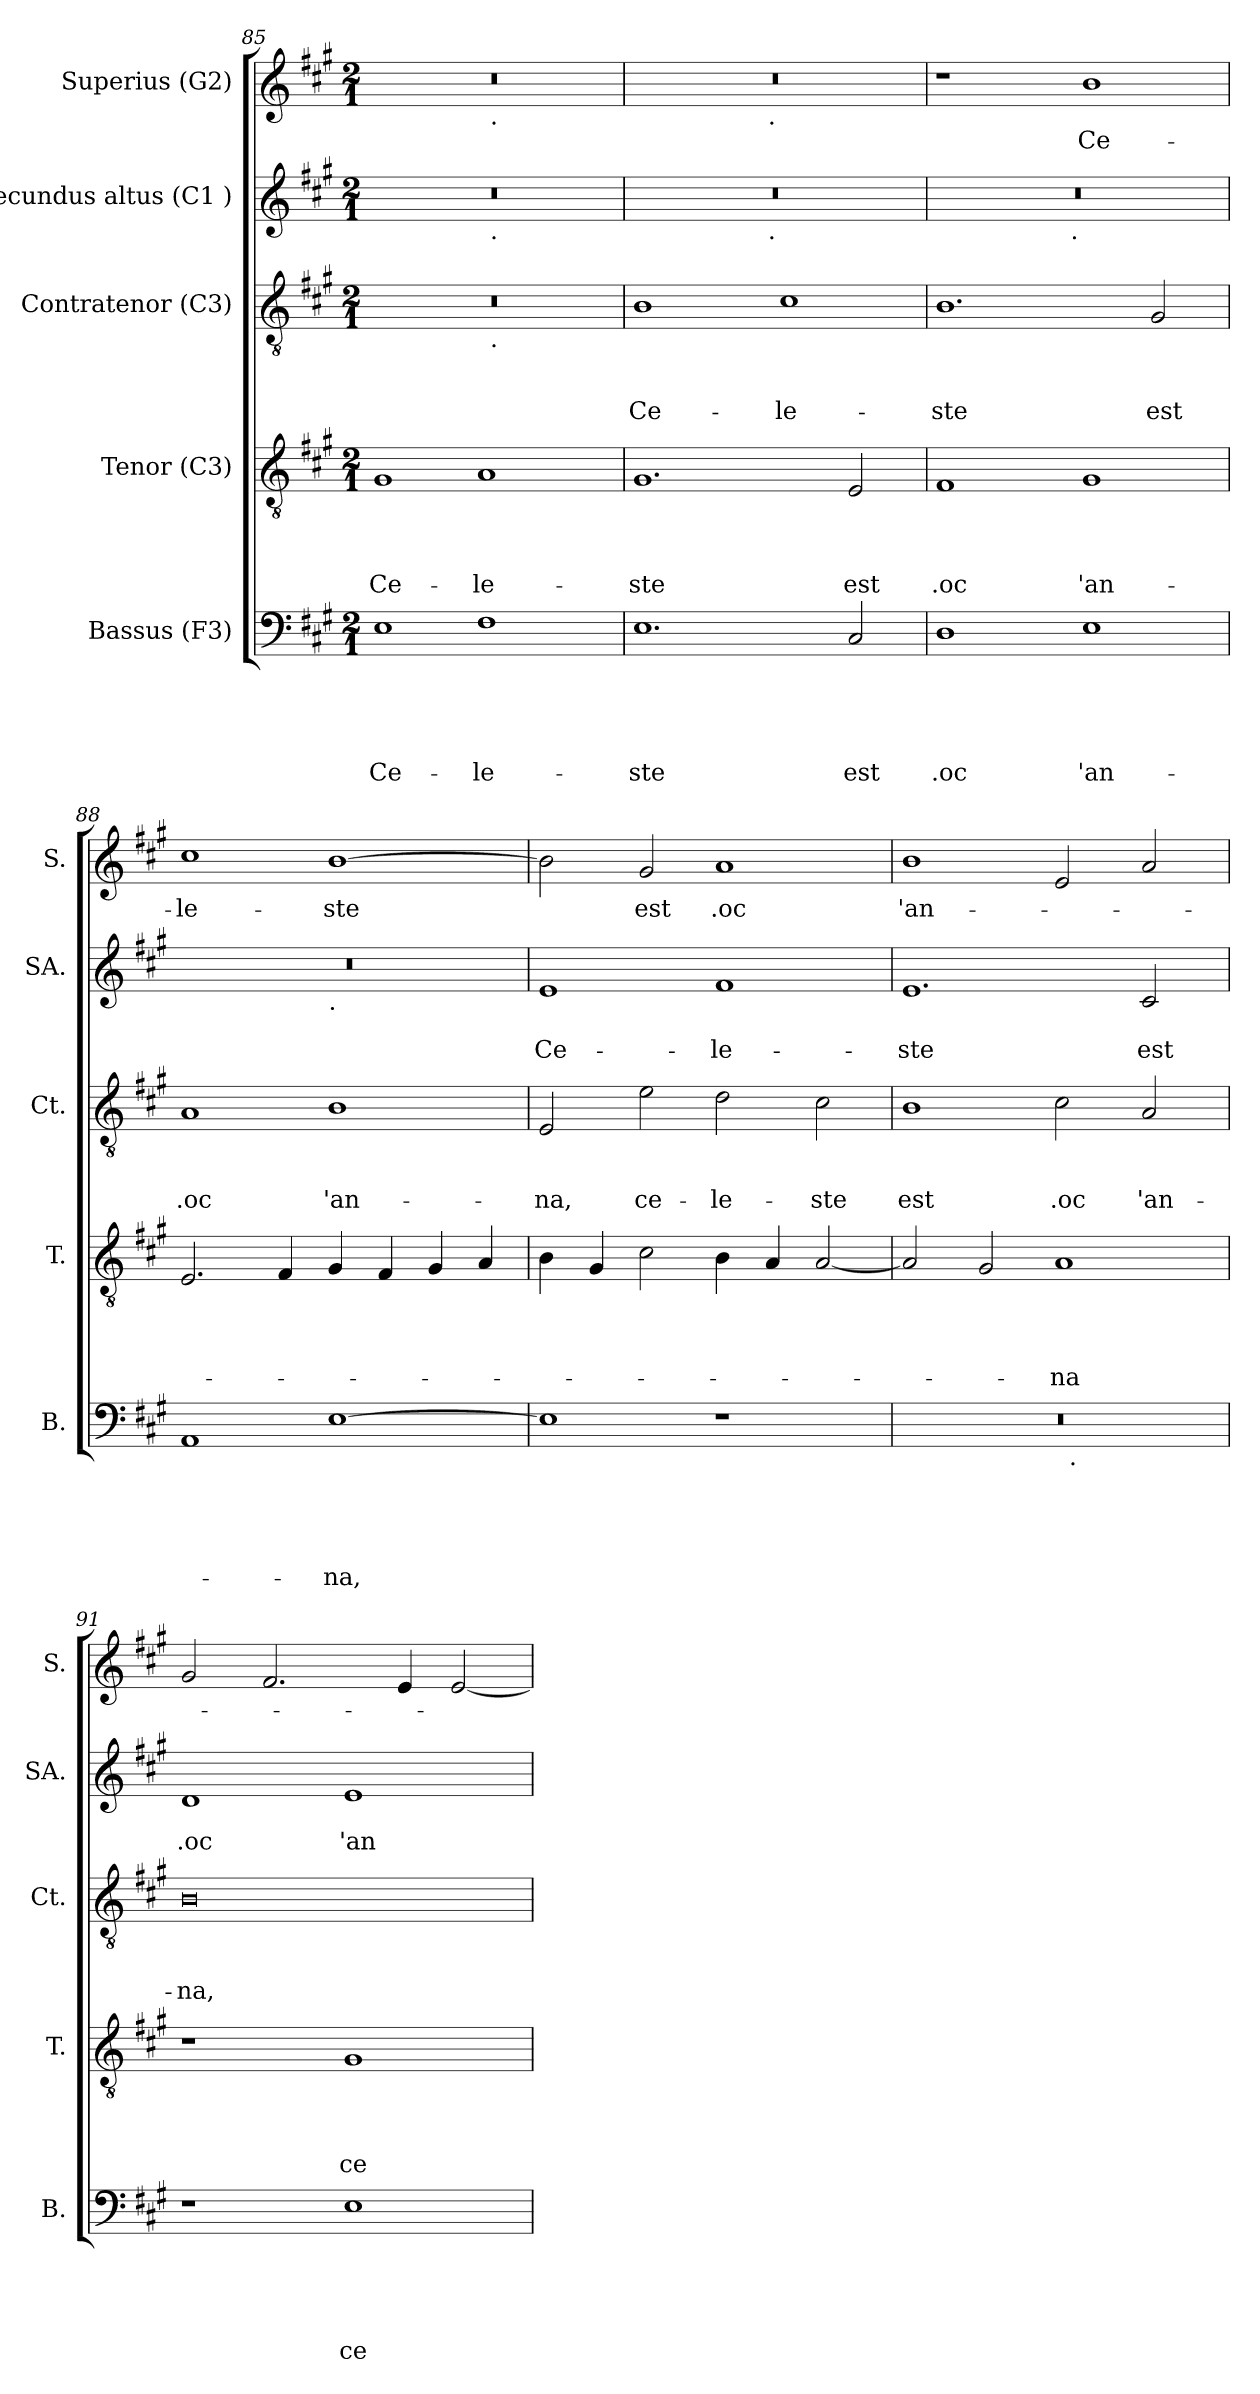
**kern	**text	**text	**text	**text	**text	**kern	**text	**text	**text	**text	**kern	**text	**text	**text	**kern	**text	**text	**kern	**text
*part5	*part5	*part5	*part5	*part5	*part5	*part4	*part4	*part4	*part4	*part4	*part3	*part3	*part3	*part3	*part2	*part2	*part2	*part1	*part1
*staff5	*staff5	*staff5	*staff5	*staff5	*staff5	*staff4	*staff4	*staff4	*staff4	*staff4	*staff3	*staff3	*staff3	*staff3	*staff2	*staff2	*staff2	*staff1	*staff1
*I"Bassus (F3)	*	*	*	*	*	*I"Tenor (C3)	*	*	*	*	*I"Contratenor (C3)	*	*	*	*I"Secundus altus (C1 )	*	*	*I"Superius (G2)	*
*I'B.	*	*	*	*	*	*I'T.	*	*	*	*	*I'Ct.	*	*	*	*I'SA.	*	*	*I'S.	*
!!LO:PB:g=z
*clefF4	*	*	*	*	*	*clefGv2	*	*	*	*	*clefGv2	*	*	*	*clefG2	*	*	*clefG2	*
*k[f#c#g#]	*	*	*	*	*	*k[f#c#g#]	*	*	*	*	*k[f#c#g#]	*	*	*	*k[f#c#g#]	*	*	*k[f#c#g#]	*
*A:	*	*	*	*	*	*A:	*	*	*	*	*A:	*	*	*	*A:	*	*	*A:	*
*M2/1	*	*	*	*	*	*M2/1	*	*	*	*	*M2/1	*	*	*	*M2/1	*	*	*M2/1	*
=85	=85	=85	=85	=85	=85	=85	=85	=85	=85	=85	=85	=85	=85	=85	=85	=85	=85	=85	=85
!	!	!	!	!	!LO:LY:b	!	!	!	!	!LO:LY:b	!	!	!	!	!	!	!	!	!
*	*	*	*	*	*	*	*	*	*	*	*^	*	*	*	*^	*	*	*^	*
1E	.	.	.	.	Ce-	1G#	.	.	.	Ce-	0r	1ryy	.	.	.	0r	1ryy	.	.	0r	1ryy	.
!	!	!	!	!	!LO:LY:b	!	!	!	!	!LO:LY:b	!	!	!	!	!	!	!	!	!	!	!	!
1F#	.	.	.	.	-le-	1A	.	.	.	-le-	.	32ryy	.	.	.	.	32ryy	.	.	.	32ryy	.
!	!	!	!	!	!	!	!	!	!	!	!	!	!	!	!	!	!	!	!	!	!LO:TX:b:t=.	!
!	!	!	!	!	!	!	!	!	!	!	!	!	!	!	!	!	!LO:TX:b:t=.	!	!	!	!	!
!	!	!	!	!	!	!	!	!	!	!	!	!LO:TX:b:t=.	!	!	!	!	!	!	!	!	!	!
.	.	.	.	.	.	.	.	.	.	.	.	2ryy	.	.	.	.	2ryy	.	.	.	2ryy	.
.	.	.	.	.	.	.	.	.	.	.	.	4...ryy	.	.	.	.	4...ryy	.	.	.	4...ryy	.
=86	=86	=86	=86	=86	=86	=86	=86	=86	=86	=86	=86	=86	=86	=86	=86	=86	=86	=86	=86	=86	=86	=86
!	!	!	!	!	!LO:LY:b	!	!	!	!	!LO:LY:b	!	!	!	!	!LO:LY:b	!	!	!	!	!	!	!
*	*	*	*	*	*	*	*	*	*	*	*v	*v	*	*	*	*	*	*	*	*	*	*
1.E	.	.	.	.	-ste	1.G#	.	.	.	-ste	1B	.	.	Ce-	0r	2ryy	.	.	0r	2ryy	.
.	.	.	.	.	.	.	.	.	.	.	.	.	.	.	.	4...ryy	.	.	.	4...ryy	.
!	!	!	!	!	!	!	!	!	!	!	!	!	!	!	!	!	!	!	!	!LO:TX:b:t=.	!
!	!	!	!	!	!	!	!	!	!	!	!	!	!	!	!	!LO:TX:b:t=.	!	!	!	!	!
.	.	.	.	.	.	.	.	.	.	.	.	.	.	.	.	1ryy	.	.	.	1ryy	.
!	!	!	!	!	!	!	!	!	!	!	!	!	!	!LO:LY:b	!	!	!	!	!	!	!
.	.	.	.	.	.	.	.	.	.	.	1c#	.	.	-le-	.	.	.	.	.	.	.
!	!	!	!	!	!LO:LY:b	!	!	!	!	!LO:LY:b	!	!	!	!	!	!	!	!	!	!	!
2C#/	.	.	.	.	est	2E/	.	.	.	est	.	.	.	.	.	.	.	.	.	.	.
.	.	.	.	.	.	.	.	.	.	.	.	.	.	.	.	32ryy	.	.	.	32ryy	.
=87	=87	=87	=87	=87	=87	=87	=87	=87	=87	=87	=87	=87	=87	=87	=87	=87	=87	=87	=87	=87	=87
!	!	!	!	!	!LO:LY:b	!	!	!	!	!LO:LY:b	!	!	!	!LO:LY:b	!	!	!	!	!	!	!
*	*	*	*	*	*	*	*	*	*	*	*	*	*	*	*	*	*	*	*v	*v	*
1D	.	.	.	.	.oc	1F#	.	.	.	.oc	1.B	.	.	-ste	0r	2ryy	.	.	1r	.
.	.	.	.	.	.	.	.	.	.	.	.	.	.	.	.	4...ryy	.	.	.	.
!	!	!	!	!	!	!	!	!	!	!	!	!	!	!	!	!LO:TX:b:t=.	!	!	!	!
.	.	.	.	.	.	.	.	.	.	.	.	.	.	.	.	1ryy	.	.	.	.
!	!	!	!	!	!LO:LY:b	!	!	!	!	!LO:LY:b	!	!	!	!	!	!	!	!	!	!LO:LY:b
1E	.	.	.	.	'an-	1G#	.	.	.	'an-	.	.	.	.	.	.	.	.	1b	Ce-
!	!	!	!	!	!	!	!	!	!	!	!	!	!	!LO:LY:b	!	!	!	!	!	!
.	.	.	.	.	.	.	.	.	.	.	2G#/	.	.	est	.	.	.	.	.	.
.	.	.	.	.	.	.	.	.	.	.	.	.	.	.	.	32ryy	.	.	.	.
=88	=88	=88	=88	=88	=88	=88	=88	=88	=88	=88	=88	=88	=88	=88	=88	=88	=88	=88	=88	=88
!	!	!	!	!	!	!	!	!	!	!	!	!	!	!LO:LY:b	!	!	!	!	!	!LO:LY:b
1AA	.	.	.	.	.	2.E/	.	.	.	.	1A	.	.	.oc	0r	1ryy	.	.	1cc#	-le-
.	.	.	.	.	.	4F#/	.	.	.	.	.	.	.	.	.	.	.	.	.	.
!	!	!	!	!	!	!	!	!	!	!	!	!	!	!	!	!LO:TX:b:t=.	!	!	!	!
!	!	!	!	!	!LO:LY:b	!	!	!	!	!	!	!	!	!LO:LY:b	!	!	!	!	!	!LO:LY:b
[>1E	.	.	.	.	-na,	4G#/	.	.	.	.	1B	.	.	'an-	.	1ryy	.	.	[>1b	-ste
.	.	.	.	.	.	4F#/	.	.	.	.	.	.	.	.	.	.	.	.	.	.
.	.	.	.	.	.	4G#/	.	.	.	.	.	.	.	.	.	.	.	.	.	.
.	.	.	.	.	.	4A/	.	.	.	.	.	.	.	.	.	.	.	.	.	.
=89	=89	=89	=89	=89	=89	=89	=89	=89	=89	=89	=89	=89	=89	=89	=89	=89	=89	=89	=89	=89
!	!	!	!	!	!	!	!	!	!	!	!	!	!	!LO:LY:b	!	!	!	!LO:LY:b	!	!
*	*	*	*	*	*	*	*	*	*	*	*	*	*	*	*v	*v	*	*	*	*
1E]	.	.	.	.	.	4B\	.	.	.	.	2E/	.	.	-na,	1e	.	Ce-	2b\]	.
.	.	.	.	.	.	4G#/	.	.	.	.	.	.	.	.	.	.	.	.	.
!	!	!	!	!	!	!	!	!	!	!	!	!	!	!LO:LY:b	!	!	!	!	!LO:LY:b
.	.	.	.	.	.	2c#\	.	.	.	.	2e\	.	.	ce-	.	.	.	2g#/	est
!	!	!	!	!	!	!	!	!	!	!	!	!	!	!LO:LY:b	!	!	!LO:LY:b	!	!LO:LY:b
1r	.	.	.	.	.	4B\	.	.	.	.	2d\	.	.	-le-	1f#	.	-le-	1a	.oc
.	.	.	.	.	.	4A/	.	.	.	.	.	.	.	.	.	.	.	.	.
!	!	!	!	!	!	!	!	!	!	!	!	!	!	!LO:LY:b	!	!	!	!	!
.	.	.	.	.	.	[<2A/	.	.	.	.	2c#\	.	.	-ste	.	.	.	.	.
!!LO:LB:g=z
=90	=90	=90	=90	=90	=90	=90	=90	=90	=90	=90	=90	=90	=90	=90	=90	=90	=90	=90	=90
!	!	!	!	!	!	!	!	!	!	!	!	!	!	!LO:LY:b	!	!	!LO:LY:b	!	!LO:LY:b
*^	*	*	*	*	*	*	*	*	*	*	*	*	*	*	*	*	*	*	*
0r	1ryy	.	.	.	.	.	2A/]	.	.	.	.	1B	.	.	est	1.e	.	-ste	1b	'an-
.	.	.	.	.	.	.	2G#/	.	.	.	.	.	.	.	.	.	.	.	.	.
!	!	!	!	!	!	!	!	!	!	!	!LO:LY:b	!	!	!	!LO:LY:b	!	!	!	!	!
.	32ryy	.	.	.	.	.	1A	.	.	.	-na	2c#\	.	.	.oc	.	.	.	2e/	.
!	!LO:TX:b:t=.	!	!	!	!	!	!	!	!	!	!	!	!	!	!	!	!	!	!	!
.	2ryy	.	.	.	.	.	.	.	.	.	.	.	.	.	.	.	.	.	.	.
!	!	!	!	!	!	!	!	!	!	!	!	!	!	!	!LO:LY:b	!	!	!LO:LY:b	!	!
.	.	.	.	.	.	.	.	.	.	.	.	2A/	.	.	'an-	2c#/	.	est	2a/	.
.	4...ryy	.	.	.	.	.	.	.	.	.	.	.	.	.	.	.	.	.	.	.
=91	=91	=91	=91	=91	=91	=91	=91	=91	=91	=91	=91	=91	=91	=91	=91	=91	=91	=91	=91	=91
!	!	!	!	!	!	!	!	!	!	!	!	!	!	!	!LO:LY:b	!	!	!LO:LY:b	!	!
*v	*v	*	*	*	*	*	*	*	*	*	*	*	*	*	*	*	*	*	*	*
1r	.	.	.	.	.	1r	.	.	.	.	0B	.	.	-na,	1d	.	.oc	2g#/	.
.	.	.	.	.	.	.	.	.	.	.	.	.	.	.	.	.	.	2.f#/	.
!	!	!	!	!	!LO:LY:b	!	!	!	!	!LO:LY:b	!	!	!	!	!	!	!LO:LY:b	!	!
1E	.	.	.	.	ce-	1G#	.	.	.	ce-	.	.	.	.	1e	.	'an-	.	.
.	.	.	.	.	.	.	.	.	.	.	.	.	.	.	.	.	.	4e/	.
.	.	.	.	.	.	.	.	.	.	.	.	.	.	.	.	.	.	[<2e/	.
=	=	=	=	=	=	=	=	=	=	=	=	=	=	=	=	=	=	=	=
*-	*-	*-	*-	*-	*-	*-	*-	*-	*-	*-	*-	*-	*-	*-	*-	*-	*-	*-	*-
